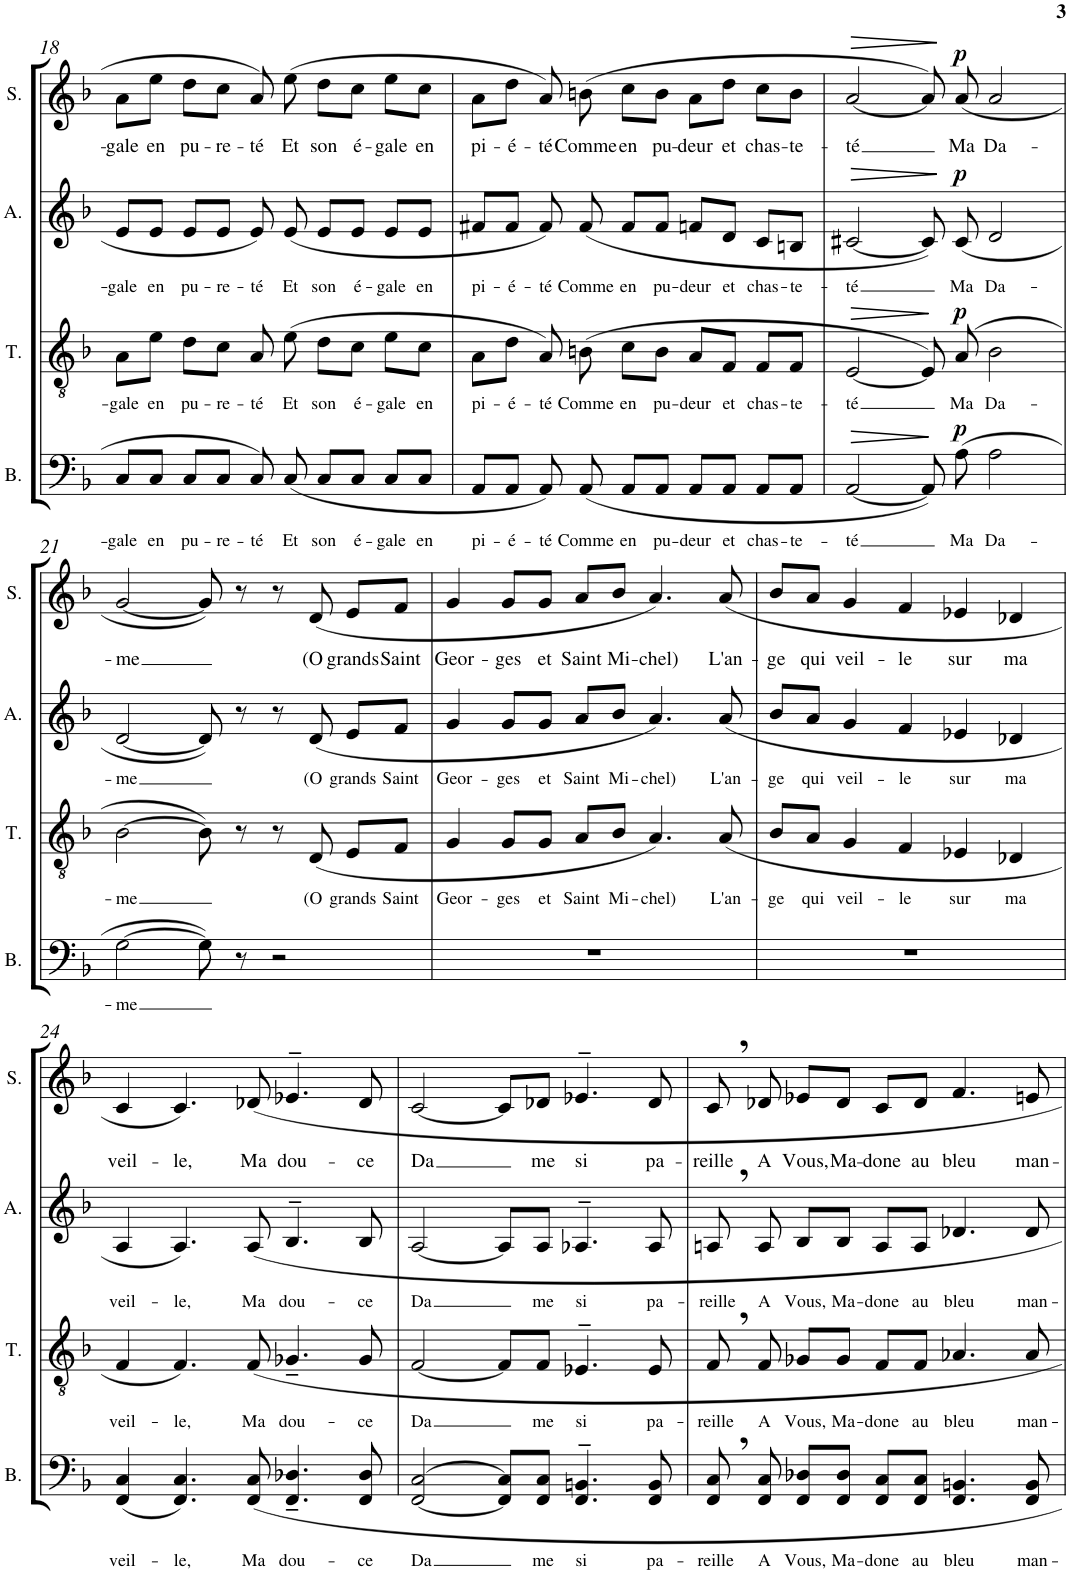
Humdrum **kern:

**kern	**text	**dynam	**kern	**text	**dynam	**kern	**text	**dynam	**kern	**text	**dynam
*part4	*part4	*part4	*part3	*part3	*part3	*part2	*part2	*part2	*part1	*part1	*part1
*staff4	*staff4	*staff4	*staff3	*staff3	*staff3	*staff2	*staff2	*staff2	*staff1	*staff1	*staff1
*I"Basse	*	*	*I"Ténor	*	*	*I"Alto	*	*	*I"Soprano	*	*
*I'B.	*	*	*I'T.	*	*	*I'A.	*	*	*I'S.	*	*
!!LO:PB:g=z
*clefF4	*	*	*clefGv2	*	*	*clefG2	*	*	*clefG2	*	*
*k[b-]	*	*	*k[b-]	*	*	*k[b-]	*	*	*k[b-]	*	*
*F:	*	*	*F:	*	*	*F:	*	*	*F:	*	*
*M5/4	*	*	*M5/4	*	*	*M5/4	*	*	*M5/4	*	*
=18	=18	=18	=18	=18	=18	=18	=18	=18	=18	=18	=18
!	!LO:LY:b	!	!	!LO:LY:b	!	!	!LO:LY:b	!	!	!LO:LY:b	!
8C/L	-gale	.	8A\L	-gale	.	8e/L	-gale	.	8a\L	-gale	.
!	!LO:LY:b	!	!	!LO:LY:b	!	!	!LO:LY:b	!	!	!LO:LY:b	!
8C/J	en	.	8e\J	en	.	8e/J	en	.	8ee\J	en	.
!	!LO:LY:b	!	!	!LO:LY:b	!	!	!LO:LY:b	!	!	!LO:LY:b	!
8C/L	pu-	.	8d\L	pu-	.	8e/L	pu-	.	8dd\L	pu-	.
!	!LO:LY:b	!	!	!LO:LY:b	!	!	!LO:LY:b	!	!	!LO:LY:b	!
8C/J	-re-	.	8c\J	-re-	.	8e/J	-re-	.	8cc\J	-re-	.
!	!LO:LY:b	!	!	!LO:LY:b	!	!	!LO:LY:b	!	!	!LO:LY:b	!
8C/	-té	.	8A/	-té	.	8e/	-té	.	8a/	-té	.
!	!LO:LY:b	!	!	!LO:LY:b	!	!	!LO:LY:b	!	!	!LO:LY:b	!
(<8C/	Et	.	(>8e\	Et	.	(<8e/	Et	.	(>8ee\	Et	.
!	!LO:LY:b	!	!	!LO:LY:b	!	!	!LO:LY:b	!	!	!LO:LY:b	!
8C/L	son	.	8d\L	son	.	8e/L	son	.	8dd\L	son	.
!	!LO:LY:b	!	!	!LO:LY:b	!	!	!LO:LY:b	!	!	!LO:LY:b	!
8C/J	é-	.	8c\J	é-	.	8e/J	é-	.	8cc\J	é-	.
!	!LO:LY:b	!	!	!LO:LY:b	!	!	!LO:LY:b	!	!	!LO:LY:b	!
8C/L	-gale	.	8e\L	-gale	.	8e/L	-gale	.	8ee\L	-gale	.
!	!LO:LY:b	!	!	!LO:LY:b	!	!	!LO:LY:b	!	!	!LO:LY:b	!
8C/J	en	.	8c\J	en	.	8e/J	en	.	8cc\J	en	.
=19	=19	=19	=19	=19	=19	=19	=19	=19	=19	=19	=19
!	!LO:LY:b	!	!	!LO:LY:b	!	!	!LO:LY:b	!	!	!LO:LY:b	!
8AA/L	pi-	.	8A\L	pi-	.	8f#X/L	pi-	.	8a\L	pi-	.
!	!LO:LY:b	!	!	!LO:LY:b	!	!	!LO:LY:b	!	!	!LO:LY:b	!
8AA/J	-é-	.	8d\J	-é-	.	8f#/J	-é-	.	8dd\J	-é-	.
!	!LO:LY:b	!	!	!LO:LY:b	!	!	!LO:LY:b	!	!	!LO:LY:b	!
8AA/)	-té	.	8A/)	-té	.	8f#/)	-té	.	8a/)	-té	.
!	!LO:LY:b	!	!	!LO:LY:b	!	!	!LO:LY:b	!	!	!LO:LY:b	!
(<8AA/	Comme	.	(>8Bn\	Comme	.	(<8f#/	Comme	.	(>8bn\	Comme	.
!	!LO:LY:b	!	!	!LO:LY:b	!	!	!LO:LY:b	!	!	!LO:LY:b	!
8AA/L	en	.	8c\L	en	.	8f#/L	en	.	8cc\L	en	.
!	!LO:LY:b	!	!	!LO:LY:b	!	!	!LO:LY:b	!	!	!LO:LY:b	!
8AA/J	pu-	.	8B\J	pu-	.	8f#/J	pu-	.	8b\J	pu-	.
!	!LO:LY:b	!	!	!LO:LY:b	!	!	!LO:LY:b	!	!	!LO:LY:b	!
8AA/L	-deur	.	8A/L	-deur	.	8fn/L	-deur	.	8a\L	-deur	.
!	!LO:LY:b	!	!	!LO:LY:b	!	!	!LO:LY:b	!	!	!LO:LY:b	!
8AA/J	et	.	8F/J	et	.	8d/J	et	.	8dd\J	et	.
!	!LO:LY:b	!	!	!LO:LY:b	!	!	!LO:LY:b	!	!	!LO:LY:b	!
8AA/L	chas-	.	8F/L	chas-	.	8c/L	chas-	.	8cc\L	chas-	.
!	!LO:LY:b	!	!	!LO:LY:b	!	!	!LO:LY:b	!	!	!LO:LY:b	!
8AA/J	-te-	.	8F/J	-te-	.	8Bn/J	-te-	.	8b\J	-te-	.
=20	=20	=20	=20	=20	=20	=20	=20	=20	=20	=20	=20
!	!LO:LY:b	!	!	!LO:LY:b	!	!	!LO:LY:b	!	!	!LO:LY:b	!
[2AA/	-té	.	[2E/	-té	.	[2c#X/	-té	.	[2a/	-té	.
!	!	!LO:HP:b	!	!	!LO:HP:b	!	!	!LO:HP:b	!	!	!LO:HP:b
8AA/])	.	>	8E/])	.	>	8c#/])	.	>	8a/])	.	>
!	!LO:LY:b	!LO:DY:n=1:a	!	!LO:LY:b	!LO:DY:n=1:a	!	!LO:LY:b	!LO:DY:n=1:a	!	!LO:LY:b	!LO:DY:n=1:a
(>8A\	Ma	] p	(>8A/	Ma	] p	(<8c#/	Ma	] p	(<8a/	Ma	] p
!	!LO:LY:b	!	!	!LO:LY:b	!	!	!LO:LY:b	!	!	!LO:LY:b	!
2A\	Da-	.	2B-\	Da-	.	2d/	Da-	.	2a/	Da-	.
!!LO:LB:g=z
=21	=21	=21	=21	=21	=21	=21	=21	=21	=21	=21	=21
!	!LO:LY:b	!	!	!LO:LY:b	!	!	!LO:LY:b	!	!	!LO:LY:b	!
[2G\	-me	.	[2B-\	-me	.	[2d/	-me	.	[2g/	-me	.
8G\])	.	.	8B-\])	.	.	8d/])	.	.	8g/])	.	.
8r	.	.	8r	.	.	8r	.	.	8r	.	.
2r	.	.	8r	.	.	8r	.	.	8r	.	.
!	!	!	!	!LO:LY:b	!	!	!LO:LY:b	!	!	!LO:LY:b	!
.	.	.	(<8D/	(O	.	(<8d/	(O	.	(<8d/	(O	.
!	!	!	!	!LO:LY:b	!	!	!LO:LY:b	!	!	!LO:LY:b	!
.	.	.	8E/L	grands	.	8e/L	grands	.	8e/L	grands	.
!	!	!	!	!LO:LY:b	!	!	!LO:LY:b	!	!	!LO:LY:b	!
.	.	.	8F/J	Saint	.	8f/J	Saint	.	8f/J	Saint	.
=22	=22	=22	=22	=22	=22	=22	=22	=22	=22	=22	=22
!	!	!	!	!LO:LY:b	!	!	!LO:LY:b	!	!	!LO:LY:b	!
4%5r	.	.	4G/	Geor-	.	4g/	Geor-	.	4g/	Geor-	.
!	!	!	!	!LO:LY:b	!	!	!LO:LY:b	!	!	!LO:LY:b	!
.	.	.	8G/L	-ges	.	8g/L	-ges	.	8g/L	-ges	.
!	!	!	!	!LO:LY:b	!	!	!LO:LY:b	!	!	!LO:LY:b	!
.	.	.	8G/J	et	.	8g/J	et	.	8g/J	et	.
!	!	!	!	!LO:LY:b	!	!	!LO:LY:b	!	!	!LO:LY:b	!
.	.	.	8A/L	Saint	.	8a/L	Saint	.	8a/L	Saint	.
!	!	!	!	!LO:LY:b	!	!	!LO:LY:b	!	!	!LO:LY:b	!
.	.	.	8B-/J	Mi-	.	8b-/J	Mi-	.	8b-/J	Mi-	.
!	!	!	!	!LO:LY:b	!	!	!LO:LY:b	!	!	!LO:LY:b	!
.	.	.	4.A/)	-chel)	.	4.a/)	-chel)	.	4.a/)	-chel)	.
!	!	!	!	!LO:LY:b	!	!	!LO:LY:b	!	!	!LO:LY:b	!
.	.	.	(<8A/	L'an-	.	(<8a/	L'an-	.	(<8a/	L'an-	.
=23	=23	=23	=23	=23	=23	=23	=23	=23	=23	=23	=23
!	!	!	!	!LO:LY:b	!	!	!LO:LY:b	!	!	!LO:LY:b	!
4%5r	.	.	8B-/L	-ge	.	8b-/L	-ge	.	8b-/L	-ge	.
!	!	!	!	!LO:LY:b	!	!	!LO:LY:b	!	!	!LO:LY:b	!
.	.	.	8A/J	qui	.	8a/J	qui	.	8a/J	qui	.
!	!	!	!	!LO:LY:b	!	!	!LO:LY:b	!	!	!LO:LY:b	!
.	.	.	4G/	veil-	.	4g/	veil-	.	4g/	veil-	.
!	!	!	!	!LO:LY:b	!	!	!LO:LY:b	!	!	!LO:LY:b	!
.	.	.	4F/	-le	.	4f/	-le	.	4f/	-le	.
!	!	!	!	!LO:LY:b	!	!	!LO:LY:b	!	!	!LO:LY:b	!
.	.	.	4E-X/	sur	.	4e-X/	sur	.	4e-X/	sur	.
!	!	!	!	!LO:LY:b	!	!	!LO:LY:b	!	!	!LO:LY:b	!
.	.	.	4D-X/	ma	.	4d-X/	ma	.	4d-X/	ma	.
!!LO:LB:g=z
=24	=24	=24	=24	=24	=24	=24	=24	=24	=24	=24	=24
!	!LO:LY:b	!	!	!LO:LY:b	!	!	!LO:LY:b	!	!	!LO:LY:b	!
(<4FF/ 4C/	veil-	.	4F/	veil-	.	4A/	veil-	.	4c/	veil-	.
!	!LO:LY:b	!	!	!LO:LY:b	!	!	!LO:LY:b	!	!	!LO:LY:b	!
4.FF/ 4.C/)	-le,	.	4.F/)	-le,	.	4.A/)	-le,	.	4.c/)	-le,	.
!	!LO:LY:b	!	!	!LO:LY:b	!	!	!LO:LY:b	!	!	!LO:LY:b	!
8FF/ 8C/	Ma	.	8F/	Ma	.	8A/	Ma	.	8d-X/	Ma	.
!	!LO:LY:b	!	!	!LO:LY:b	!	!	!LO:LY:b	!	!	!LO:LY:b	!
4.FF/~< 4.D-X/~<	dou-	.	4.G-X~</	dou-	.	4.B-~>/	dou-	.	4.e-X~>/	dou-	.
!	!LO:LY:b	!	!	!LO:LY:b	!	!	!LO:LY:b	!	!	!LO:LY:b	!
8FF/ 8D-/	-ce	.	8G-/	-ce	.	8B-/	-ce	.	8d-/	-ce	.
=25	=25	=25	=25	=25	=25	=25	=25	=25	=25	=25	=25
!	!LO:LY:b	!	!	!LO:LY:b	!	!	!LO:LY:b	!	!	!LO:LY:b	!
[2FF/ [2C/	Da	.	[2F/	Da	.	[2A/	Da	.	[2c/	Da	.
8FF/] 8C/]L	.	.	8F/L]	.	.	8A/L]	.	.	8c/L]	.	.
!	!LO:LY:b	!	!	!LO:LY:b	!	!	!LO:LY:b	!	!	!LO:LY:b	!
8FF/ 8C/J	me	.	8F/J	me	.	8A/J	me	.	8d-X/J	me	.
!	!LO:LY:b	!	!	!LO:LY:b	!	!	!LO:LY:b	!	!	!LO:LY:b	!
4.FF/~> 4.BBn/~>	si	.	4.E-X~>/	si	.	4.A-X~>/	si	.	4.e-X~>/	si	.
!	!LO:LY:b	!	!	!LO:LY:b	!	!	!LO:LY:b	!	!	!LO:LY:b	!
8FF/ 8BB/	pa-	.	8E-/	pa-	.	8A-/	pa-	.	8d-/	pa-	.
=26	=26	=26	=26	=26	=26	=26	=26	=26	=26	=26	=26
!	!LO:LY:b	!	!	!LO:LY:b	!	!	!LO:LY:b	!	!	!LO:LY:b	!
8FF/, 8C/,	-reille	.	8F,/	-reille	.	8An,/	-reille	.	8c,/	-reille	.
!	!LO:LY:b	!	!	!LO:LY:b	!	!	!LO:LY:b	!	!	!LO:LY:b	!
8FF/ 8C/	A	.	8F/	A	.	8A/	A	.	8d-X/	A	.
!	!LO:LY:b	!	!	!LO:LY:b	!	!	!LO:LY:b	!	!	!LO:LY:b	!
8FF/ 8D-X/L	Vous,	.	8G-X/L	Vous,	.	8B-/L	Vous,	.	8e-X/L	Vous,	.
!	!LO:LY:b	!	!	!LO:LY:b	!	!	!LO:LY:b	!	!	!LO:LY:b	!
8FF/ 8D-/J	Ma-	.	8G-/J	Ma-	.	8B-/J	Ma-	.	8d-/J	Ma-	.
!	!LO:LY:b	!	!	!LO:LY:b	!	!	!LO:LY:b	!	!	!LO:LY:b	!
8FF/ 8C/L	-done	.	8F/L	-done	.	8A/L	-done	.	8c/L	-done	.
!	!LO:LY:b	!	!	!LO:LY:b	!	!	!LO:LY:b	!	!	!LO:LY:b	!
8FF/ 8C/J	au	.	8F/J	au	.	8A/J	au	.	8d-/J	au	.
!	!LO:LY:b	!	!	!LO:LY:b	!	!	!LO:LY:b	!	!	!LO:LY:b	!
4.FF/ 4.BBn/	bleu	.	4.A-X/	bleu	.	4.d-X/	bleu	.	4.f/	bleu	.
!	!LO:LY:b	!	!	!LO:LY:b	!	!	!LO:LY:b	!	!	!LO:LY:b	!
8FF/ 8BB/	man-	.	8A-/	man-	.	8d-/	man-	.	8en/	man-	.
=	=	=	=	=	=	=	=	=	=	=	=
*-	*-	*-	*-	*-	*-	*-	*-	*-	*-	*-	*-
